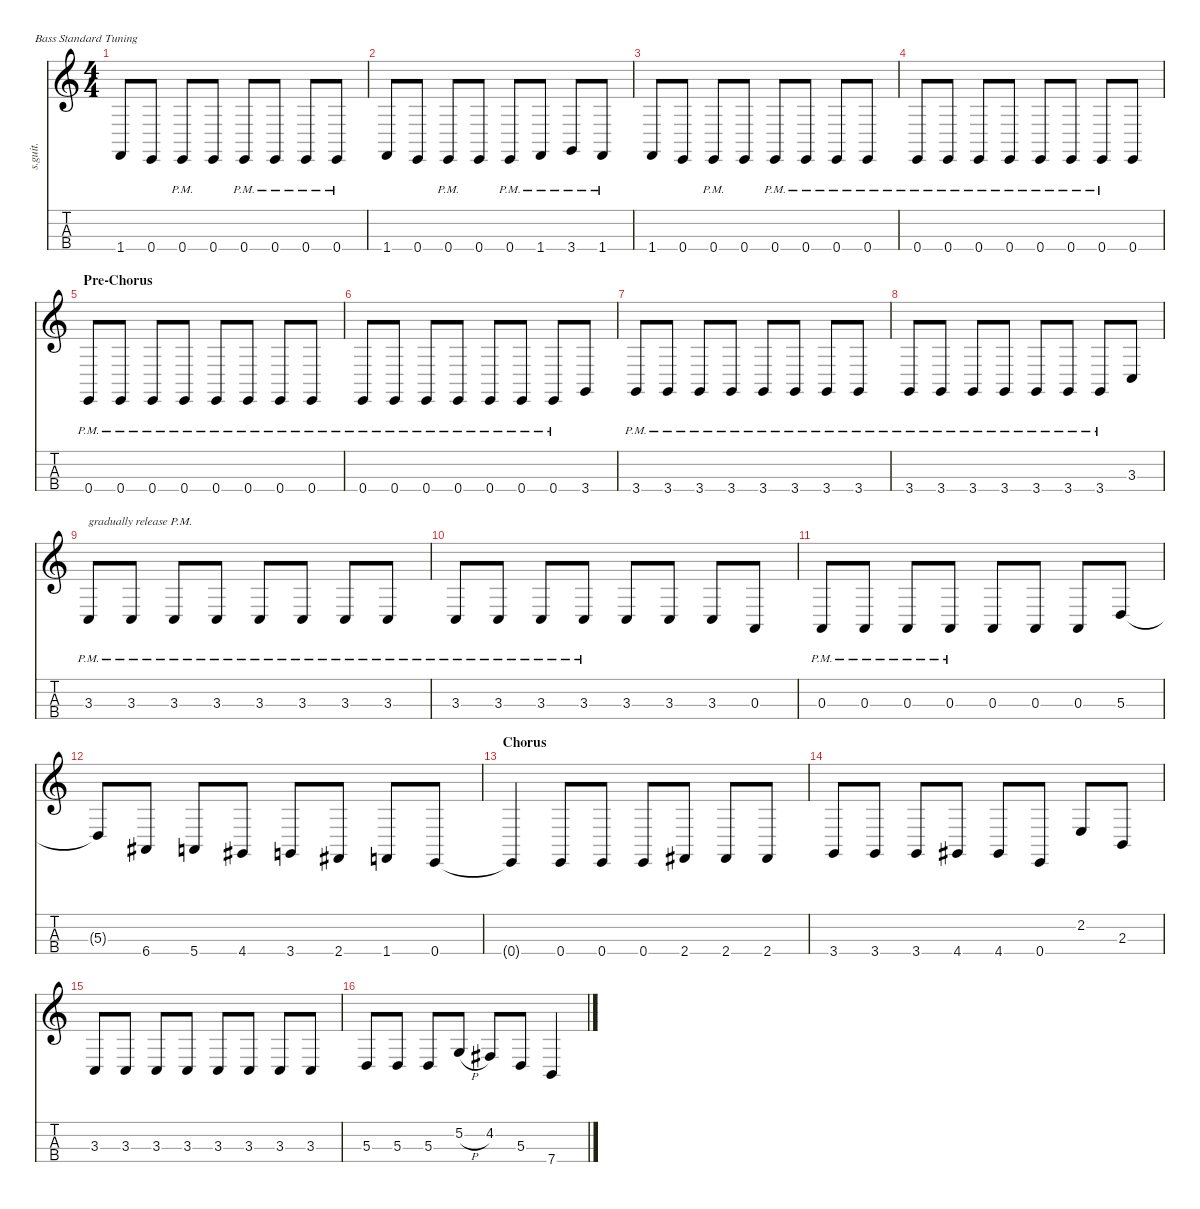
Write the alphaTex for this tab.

\defaultSystemsLayout 4
\hideDynamics
\bracketExtendMode nobrackets
\track ("Dave Ellefson" "s.guit.") {instrument electricbasspick}
\staff {score tabs}
\tuning (G2 D2 A1 E1)
\ts (4 4)
\tempo (140 hide)
\clef g2
\ks c
1.4.8{lyrics (0 "") lyrics (1 "") lyrics (2 "") lyrics (3 "") lyrics (4 "") dy fff} 0.4.8{lyrics (0 "") lyrics (1 "") lyrics (2 "") lyrics (3 "") lyrics (4 "")} 0.4{pm}.8{lyrics (0 "") lyrics (1 "") lyrics (2 "") lyrics (3 "") lyrics (4 "")} 0.4.8{lyrics (0 "") lyrics (1 "") lyrics (2 "") lyrics (3 "") lyrics (4 "")} 0.4{pm}.8{lyrics (0 "") lyrics (1 "") lyrics (2 "") lyrics (3 "") lyrics (4 "")} 0.4{pm}.8{lyrics (0 "") lyrics (1 "") lyrics (2 "") lyrics (3 "") lyrics (4 "")} 0.4{pm}.8{lyrics (0 "") lyrics (1 "") lyrics (2 "") lyrics (3 "") lyrics (4 "")} 0.4{pm}.8{lyrics (0 "") lyrics (1 "") lyrics (2 "") lyrics (3 "") lyrics (4 "")} |
1.4.8{lyrics (0 "") lyrics (1 "") lyrics (2 "") lyrics (3 "") lyrics (4 "")} 0.4.8{lyrics (0 "") lyrics (1 "") lyrics (2 "") lyrics (3 "") lyrics (4 "")} 0.4{pm}.8{lyrics (0 "") lyrics (1 "") lyrics (2 "") lyrics (3 "") lyrics (4 "")} 0.4.8{lyrics (0 "") lyrics (1 "") lyrics (2 "") lyrics (3 "") lyrics (4 "")} 0.4{pm}.8{lyrics (0 "") lyrics (1 "") lyrics (2 "") lyrics (3 "") lyrics (4 "")} 1.4{pm}.8{lyrics (0 "") lyrics (1 "") lyrics (2 "") lyrics (3 "") lyrics (4 "")} 3.4{pm}.8{lyrics (0 "") lyrics (1 "") lyrics (2 "") lyrics (3 "") lyrics (4 "")} 1.4{pm}.8{lyrics (0 "") lyrics (1 "") lyrics (2 "") lyrics (3 "") lyrics (4 "")} |
1.4.8{lyrics (0 "") lyrics (1 "") lyrics (2 "") lyrics (3 "") lyrics (4 "")} 0.4.8{lyrics (0 "") lyrics (1 "") lyrics (2 "") lyrics (3 "") lyrics (4 "")} 0.4{pm}.8{lyrics (0 "") lyrics (1 "") lyrics (2 "") lyrics (3 "") lyrics (4 "")} 0.4.8{lyrics (0 "") lyrics (1 "") lyrics (2 "") lyrics (3 "") lyrics (4 "")} 0.4{pm}.8{lyrics (0 "") lyrics (1 "") lyrics (2 "") lyrics (3 "") lyrics (4 "")} 0.4{pm}.8{lyrics (0 "") lyrics (1 "") lyrics (2 "") lyrics (3 "") lyrics (4 "")} 0.4{pm}.8{lyrics (0 "") lyrics (1 "") lyrics (2 "") lyrics (3 "") lyrics (4 "")} 0.4{pm}.8{lyrics (0 "") lyrics (1 "") lyrics (2 "") lyrics (3 "") lyrics (4 "")} |
0.4{pm}.8{lyrics (0 "") lyrics (1 "") lyrics (2 "") lyrics (3 "") lyrics (4 "")} 0.4{pm}.8{lyrics (0 "") lyrics (1 "") lyrics (2 "") lyrics (3 "") lyrics (4 "")} 0.4{pm}.8{lyrics (0 "") lyrics (1 "") lyrics (2 "") lyrics (3 "") lyrics (4 "")} 0.4{pm}.8{lyrics (0 "") lyrics (1 "") lyrics (2 "") lyrics (3 "") lyrics (4 "")} 0.4{pm}.8{lyrics (0 "") lyrics (1 "") lyrics (2 "") lyrics (3 "") lyrics (4 "")} 0.4{pm}.8{lyrics (0 "") lyrics (1 "") lyrics (2 "") lyrics (3 "") lyrics (4 "")} 0.4{pm}.8{lyrics (0 "") lyrics (1 "") lyrics (2 "") lyrics (3 "") lyrics (4 "")} 0.4.8{lyrics (0 "") lyrics (1 "") lyrics (2 "") lyrics (3 "") lyrics (4 "")} |
\section ("" "Pre-Chorus")
0.4{pm}.8{lyrics (0 "") lyrics (1 "") lyrics (2 "") lyrics (3 "") lyrics (4 "")} 0.4{pm}.8{lyrics (0 "") lyrics (1 "") lyrics (2 "") lyrics (3 "") lyrics (4 "")} 0.4{pm}.8{lyrics (0 "") lyrics (1 "") lyrics (2 "") lyrics (3 "") lyrics (4 "")} 0.4{pm}.8{lyrics (0 "") lyrics (1 "") lyrics (2 "") lyrics (3 "") lyrics (4 "")} 0.4{pm}.8{lyrics (0 "") lyrics (1 "") lyrics (2 "") lyrics (3 "") lyrics (4 "")} 0.4{pm}.8{lyrics (0 "") lyrics (1 "") lyrics (2 "") lyrics (3 "") lyrics (4 "")} 0.4{pm}.8{lyrics (0 "") lyrics (1 "") lyrics (2 "") lyrics (3 "") lyrics (4 "")} 0.4{pm}.8{lyrics (0 "") lyrics (1 "") lyrics (2 "") lyrics (3 "") lyrics (4 "")} |
0.4{pm}.8{lyrics (0 "") lyrics (1 "") lyrics (2 "") lyrics (3 "") lyrics (4 "")} 0.4{pm}.8{lyrics (0 "") lyrics (1 "") lyrics (2 "") lyrics (3 "") lyrics (4 "")} 0.4{pm}.8{lyrics (0 "") lyrics (1 "") lyrics (2 "") lyrics (3 "") lyrics (4 "")} 0.4{pm}.8{lyrics (0 "") lyrics (1 "") lyrics (2 "") lyrics (3 "") lyrics (4 "")} 0.4{pm}.8{lyrics (0 "") lyrics (1 "") lyrics (2 "") lyrics (3 "") lyrics (4 "")} 0.4{pm}.8{lyrics (0 "") lyrics (1 "") lyrics (2 "") lyrics (3 "") lyrics (4 "")} 0.4{pm}.8{lyrics (0 "") lyrics (1 "") lyrics (2 "") lyrics (3 "") lyrics (4 "")} 3.4.8{lyrics (0 "") lyrics (1 "") lyrics (2 "") lyrics (3 "") lyrics (4 "")} |
3.4{pm}.8{lyrics (0 "") lyrics (1 "") lyrics (2 "") lyrics (3 "") lyrics (4 "")} 3.4{pm}.8{lyrics (0 "") lyrics (1 "") lyrics (2 "") lyrics (3 "") lyrics (4 "")} 3.4{pm}.8{lyrics (0 "") lyrics (1 "") lyrics (2 "") lyrics (3 "") lyrics (4 "")} 3.4{pm}.8{lyrics (0 "") lyrics (1 "") lyrics (2 "") lyrics (3 "") lyrics (4 "")} 3.4{pm}.8{lyrics (0 "") lyrics (1 "") lyrics (2 "") lyrics (3 "") lyrics (4 "")} 3.4{pm}.8{lyrics (0 "") lyrics (1 "") lyrics (2 "") lyrics (3 "") lyrics (4 "")} 3.4{pm}.8{lyrics (0 "") lyrics (1 "") lyrics (2 "") lyrics (3 "") lyrics (4 "")} 3.4{pm}.8{lyrics (0 "") lyrics (1 "") lyrics (2 "") lyrics (3 "") lyrics (4 "")} |
3.4{pm}.8{lyrics (0 "") lyrics (1 "") lyrics (2 "") lyrics (3 "") lyrics (4 "")} 3.4{pm}.8{lyrics (0 "") lyrics (1 "") lyrics (2 "") lyrics (3 "") lyrics (4 "")} 3.4{pm}.8{lyrics (0 "") lyrics (1 "") lyrics (2 "") lyrics (3 "") lyrics (4 "")} 3.4{pm}.8{lyrics (0 "") lyrics (1 "") lyrics (2 "") lyrics (3 "") lyrics (4 "")} 3.4{pm}.8{lyrics (0 "") lyrics (1 "") lyrics (2 "") lyrics (3 "") lyrics (4 "")} 3.4{pm}.8{lyrics (0 "") lyrics (1 "") lyrics (2 "") lyrics (3 "") lyrics (4 "")} 3.4{pm}.8{lyrics (0 "") lyrics (1 "") lyrics (2 "") lyrics (3 "") lyrics (4 "")} 3.3.8{lyrics (0 "") lyrics (1 "") lyrics (2 "") lyrics (3 "") lyrics (4 "")} |
3.3{pm}.8{txt "gradually release P.M." lyrics (0 "") lyrics (1 "") lyrics (2 "") lyrics (3 "") lyrics (4 "")} 3.3{pm}.8{lyrics (0 "") lyrics (1 "") lyrics (2 "") lyrics (3 "") lyrics (4 "")} 3.3{pm}.8{lyrics (0 "") lyrics (1 "") lyrics (2 "") lyrics (3 "") lyrics (4 "")} 3.3{pm}.8{lyrics (0 "") lyrics (1 "") lyrics (2 "") lyrics (3 "") lyrics (4 "")} 3.3{pm}.8{lyrics (0 "") lyrics (1 "") lyrics (2 "") lyrics (3 "") lyrics (4 "")} 3.3{pm}.8{lyrics (0 "") lyrics (1 "") lyrics (2 "") lyrics (3 "") lyrics (4 "")} 3.3{pm}.8{lyrics (0 "") lyrics (1 "") lyrics (2 "") lyrics (3 "") lyrics (4 "")} 3.3{pm}.8{lyrics (0 "") lyrics (1 "") lyrics (2 "") lyrics (3 "") lyrics (4 "")} |
3.3{pm}.8{lyrics (0 "") lyrics (1 "") lyrics (2 "") lyrics (3 "") lyrics (4 "")} 3.3{pm}.8{lyrics (0 "") lyrics (1 "") lyrics (2 "") lyrics (3 "") lyrics (4 "")} 3.3{pm}.8{lyrics (0 "") lyrics (1 "") lyrics (2 "") lyrics (3 "") lyrics (4 "")} 3.3{pm}.8{lyrics (0 "") lyrics (1 "") lyrics (2 "") lyrics (3 "") lyrics (4 "")} 3.3.8{lyrics (0 "") lyrics (1 "") lyrics (2 "") lyrics (3 "") lyrics (4 "")} 3.3.8{lyrics (0 "") lyrics (1 "") lyrics (2 "") lyrics (3 "") lyrics (4 "")} 3.3.8{lyrics (0 "") lyrics (1 "") lyrics (2 "") lyrics (3 "") lyrics (4 "")} 0.3.8{lyrics (0 "") lyrics (1 "") lyrics (2 "") lyrics (3 "") lyrics (4 "")} |
0.3{pm}.8{lyrics (0 "") lyrics (1 "") lyrics (2 "") lyrics (3 "") lyrics (4 "")} 0.3{pm}.8{lyrics (0 "") lyrics (1 "") lyrics (2 "") lyrics (3 "") lyrics (4 "")} 0.3{pm}.8{lyrics (0 "") lyrics (1 "") lyrics (2 "") lyrics (3 "") lyrics (4 "")} 0.3{pm}.8{lyrics (0 "") lyrics (1 "") lyrics (2 "") lyrics (3 "") lyrics (4 "")} 0.3.8{lyrics (0 "") lyrics (1 "") lyrics (2 "") lyrics (3 "") lyrics (4 "")} 0.3.8{lyrics (0 "") lyrics (1 "") lyrics (2 "") lyrics (3 "") lyrics (4 "")} 0.3.8{lyrics (0 "") lyrics (1 "") lyrics (2 "") lyrics (3 "") lyrics (4 "")} 5.3.8{lyrics (0 "") lyrics (1 "") lyrics (2 "") lyrics (3 "") lyrics (4 "")} |
5.3{t}.8{lyrics (0 "") lyrics (1 "") lyrics (2 "") lyrics (3 "") lyrics (4 "")} 6.4{acc #}.8{lyrics (0 "") lyrics (1 "") lyrics (2 "") lyrics (3 "") lyrics (4 "")} 5.4.8{lyrics (0 "") lyrics (1 "") lyrics (2 "") lyrics (3 "") lyrics (4 "")} 4.4{acc #}.8{lyrics (0 "") lyrics (1 "") lyrics (2 "") lyrics (3 "") lyrics (4 "")} 3.4.8{lyrics (0 "") lyrics (1 "") lyrics (2 "") lyrics (3 "") lyrics (4 "")} 2.4{acc #}.8{lyrics (0 "") lyrics (1 "") lyrics (2 "") lyrics (3 "") lyrics (4 "")} 1.4.8{lyrics (0 "") lyrics (1 "") lyrics (2 "") lyrics (3 "") lyrics (4 "")} 0.4.8{lyrics (0 "") lyrics (1 "") lyrics (2 "") lyrics (3 "") lyrics (4 "")} |
\section ("" "Chorus")
0.4{t}.4{lyrics (0 "") lyrics (1 "") lyrics (2 "") lyrics (3 "") lyrics (4 "")} 0.4.8{lyrics (0 "") lyrics (1 "") lyrics (2 "") lyrics (3 "") lyrics (4 "")} 0.4.8{lyrics (0 "") lyrics (1 "") lyrics (2 "") lyrics (3 "") lyrics (4 "")} 0.4.8{lyrics (0 "") lyrics (1 "") lyrics (2 "") lyrics (3 "") lyrics (4 "")} 2.4{acc #}.8{lyrics (0 "") lyrics (1 "") lyrics (2 "") lyrics (3 "") lyrics (4 "")} 2.4{acc #}.8{lyrics (0 "") lyrics (1 "") lyrics (2 "") lyrics (3 "") lyrics (4 "")} 2.4{acc #}.8{lyrics (0 "") lyrics (1 "") lyrics (2 "") lyrics (3 "") lyrics (4 "")} |
3.4.8{lyrics (0 "") lyrics (1 "") lyrics (2 "") lyrics (3 "") lyrics (4 "")} 3.4.8{lyrics (0 "") lyrics (1 "") lyrics (2 "") lyrics (3 "") lyrics (4 "")} 3.4.8{lyrics (0 "") lyrics (1 "") lyrics (2 "") lyrics (3 "") lyrics (4 "")} 4.4{acc #}.8{lyrics (0 "") lyrics (1 "") lyrics (2 "") lyrics (3 "") lyrics (4 "")} 4.4{acc #}.8{lyrics (0 "") lyrics (1 "") lyrics (2 "") lyrics (3 "") lyrics (4 "")} 0.4.8{lyrics (0 "") lyrics (1 "") lyrics (2 "") lyrics (3 "") lyrics (4 "")} 2.2.8{lyrics (0 "") lyrics (1 "") lyrics (2 "") lyrics (3 "") lyrics (4 "")} 2.3.8{lyrics (0 "") lyrics (1 "") lyrics (2 "") lyrics (3 "") lyrics (4 "")} |
3.3.8{lyrics (0 "") lyrics (1 "") lyrics (2 "") lyrics (3 "") lyrics (4 "")} 3.3.8{lyrics (0 "") lyrics (1 "") lyrics (2 "") lyrics (3 "") lyrics (4 "")} 3.3.8{lyrics (0 "") lyrics (1 "") lyrics (2 "") lyrics (3 "") lyrics (4 "")} 3.3.8{lyrics (0 "") lyrics (1 "") lyrics (2 "") lyrics (3 "") lyrics (4 "")} 3.3.8{lyrics (0 "") lyrics (1 "") lyrics (2 "") lyrics (3 "") lyrics (4 "")} 3.3.8{lyrics (0 "") lyrics (1 "") lyrics (2 "") lyrics (3 "") lyrics (4 "")} 3.3.8{lyrics (0 "") lyrics (1 "") lyrics (2 "") lyrics (3 "") lyrics (4 "")} 3.3.8{lyrics (0 "") lyrics (1 "") lyrics (2 "") lyrics (3 "") lyrics (4 "")} |
5.3.8{lyrics (0 "") lyrics (1 "") lyrics (2 "") lyrics (3 "") lyrics (4 "")} 5.3.8{lyrics (0 "") lyrics (1 "") lyrics (2 "") lyrics (3 "") lyrics (4 "")} 5.3.8{lyrics (0 "") lyrics (1 "") lyrics (2 "") lyrics (3 "") lyrics (4 "")} 5.2{h}.8{lyrics (0 "") lyrics (1 "") lyrics (2 "") lyrics (3 "") lyrics (4 "")} 4.2{acc #}.8{lyrics (0 "") lyrics (1 "") lyrics (2 "") lyrics (3 "") lyrics (4 "")} 5.3.8{lyrics (0 "") lyrics (1 "") lyrics (2 "") lyrics (3 "") lyrics (4 "")} 7.4{ss}.4{lyrics (0 "") lyrics (1 "") lyrics (2 "") lyrics (3 "") lyrics (4 "")}
